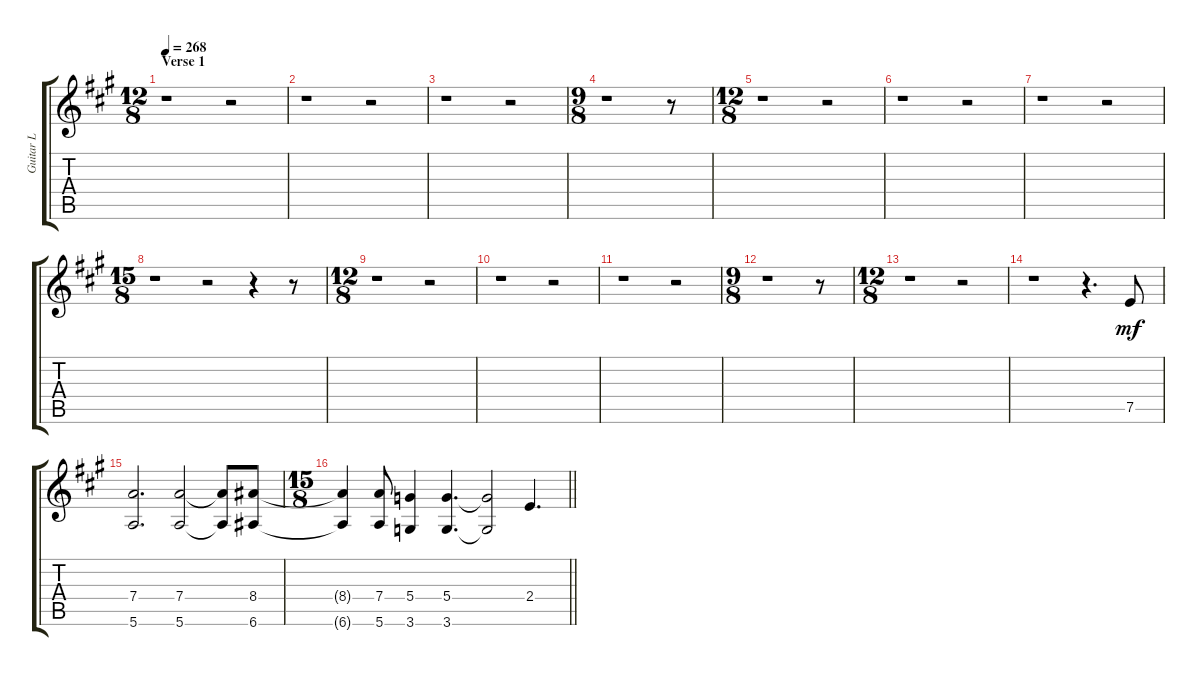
\track ("Guitar L" "Guitar L") {instrument distortionguitar}
\staff {score tabs}
\tuning (E4 B3 G3 D3 A2 E2) {hide}
\ts (12 8)
\section ("" "Verse 1")
\tempo 268
\clef g2
\ks a
r.1{dy ff} r.2 |
r.1 r.2 |
r.1 r.2 |
\ts (9 8)
r.1 r.8 |
\ts (12 8)
r.1 r.2 |
r.1 r.2 |
r.1 r.2 |
\ts (15 8)
r.1 r.2 r.4 r.8 |
\ts (12 8)
r.1 r.2 |
r.1 r.2 |
r.1 r.2 |
\ts (9 8)
r.1 r.8 |
\ts (12 8)
r.1 r.2 |
r.1 r.4{d} 7.5.8{dy mf} |
(7.4 5.6).2{d} (7.4 5.6).2 (7.4{t} 5.6{t}).8 (8.4 6.6).8 |
\ts (15 8)
\barLineRight lightlight
(8.4{t} 6.6{t}).4 (7.4 5.6).8 (5.4 3.6).4 (5.4 3.6).4{d} (5.4{t} 3.6{t}).2 2.4.4{d}
